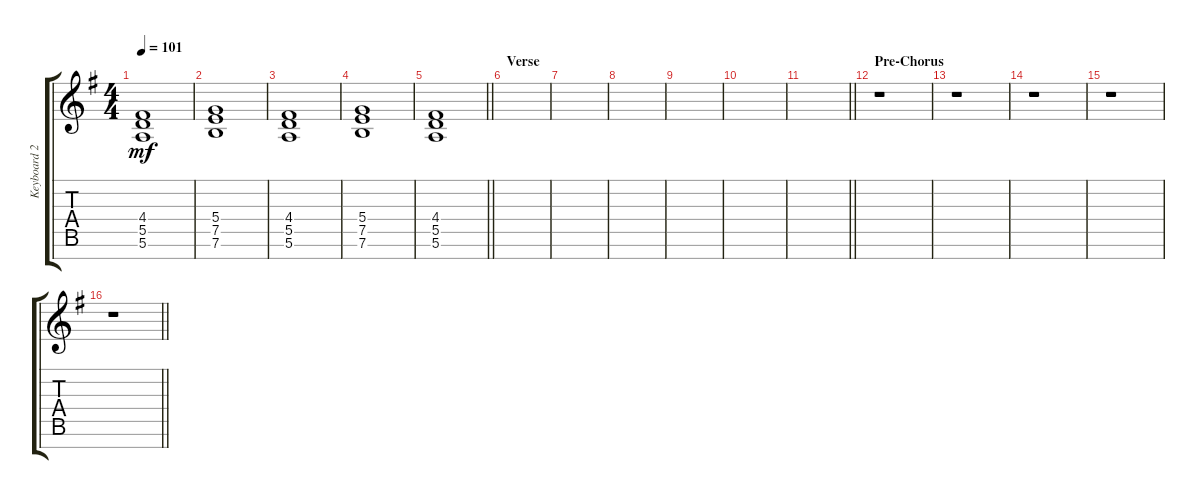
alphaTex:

\track ("Keyboard 2 (elec.)" "Keyboard 2") {instrument pad7halo}
\staff {score tabs}
\tuning (E5 B4 G4 D4 A3 E3 B2) {hide}
\ts (4 4)
\tempo 101
\clef g2
\ks eminor
(4.4 5.5 5.6).1{dy mf} |
(5.4 7.5 7.6).1 |
(4.4 5.5 5.6).1 |
(5.4 7.5 7.6).1 |
\barLineRight lightlight
(4.4 5.5 5.6).1 |
\section ("" "Verse")
|
|
|
|
|
\barLineRight lightlight
|
\section ("" "Pre-Chorus")
r.1 |
r.1 |
r.1 |
r.1 |
\barLineRight lightlight
r.1
